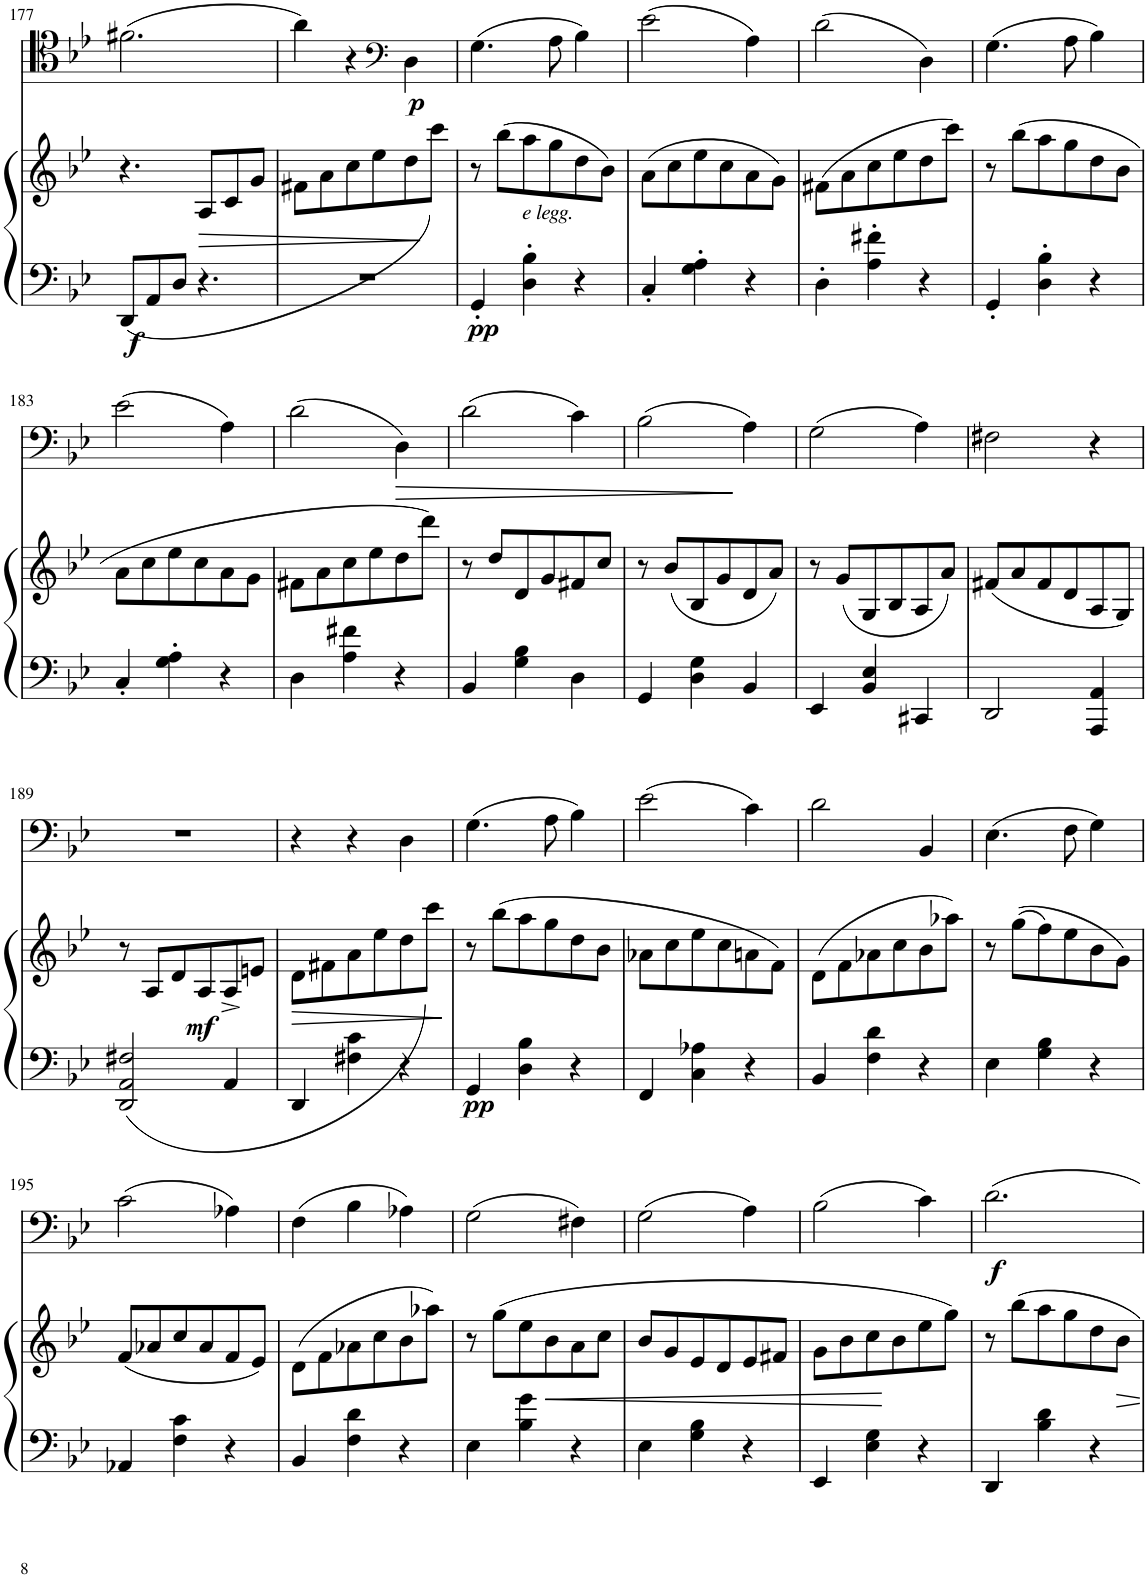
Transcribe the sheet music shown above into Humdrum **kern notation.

**kern	**kern	**dynam	**kern	**dynam
*part2	*part2	*part2	*part1	*part1
*staff3	*staff2	*staff2/3	*staff1	*staff1
*I"Piano	*	*	*I"Cello	*
*I'Pno	*	*	*	*
!!LO:PB:g=z
*clefF4	*clefG2	*	*clefC4	*
*k[b-e-]	*k[b-e-]	*	*k[b-e-]	*
*M3/4	*M3/4	*	*M3/4	*
=177	=177	=177	=177	=177
!	!	!LO:DY:b=2	!	!
8DD/L	4.r	f	(2.f#X\	.
8AA/	.	.	.	.
8D/J	.	.	.	.
!	!	!LO:HP:b	!	!
4.r	8A/L	>	.	.
.	8c/	.	.	.
.	8g/J	.	.	.
=178	=178	=178	=178	=178
2.r	8f#X\L	.	4a\)	.
.	8a\	.	.	.
.	8cc\	.	4r	.
.	8ee-\	.	.	.
*	*	*	*clefF4	*
!	!	!	!	!LO:DY:b
.	8dd\	.	4D\	p
.	8ccc\J	]	.	.
=179	=179	=179	=179	=179
!	!	!LO:DY:b=2	!	!
4GG'/	8r	pp	(4.G\	.
.	(8bb-\L	.	.	.
!LO:TX:a:i:t=e legg.	!	!	!	!
4D\' 4B-\'	8aa\	.	.	.
.	8gg\	.	8A\	.
4r	8dd\	.	4B-\)	.
.	8b-\J)	.	.	.
=180	=180	=180	=180	=180
4C'/	(8a\L	.	(2e-\	.
.	8cc\	.	.	.
4G\' 4A\'	8ee-\	.	.	.
.	8cc\	.	.	.
4r	8a\	.	4A\)	.
.	8g\J)	.	.	.
=181	=181	=181	=181	=181
4D'\	(8f#X\L	.	(2d\	.
.	8a\	.	.	.
4A\' 4f#X\'	8cc\	.	.	.
.	8ee-\	.	.	.
4r	8dd\	.	4D\)	.
.	8ccc\J)	.	.	.
=182	=182	=182	=182	=182
4GG'/	8r	.	(4.G\	.
.	(8bb-\L	.	.	.
4D\' 4B-\'	8aa\	.	.	.
.	8gg\	.	8A\	.
4r	8dd\	.	4B-\)	.
.	8b-\J	.	.	.
!!LO:LB:g=z
=183	=183	=183	=183	=183
4C'/	8a\L	.	(2e-\	.
.	8cc\	.	.	.
4G\' 4A\'	8ee-\	.	.	.
.	8cc\	.	.	.
4r	8a\	.	4A\)	.
.	8g\J	.	.	.
=184	=184	=184	=184	=184
4D\	8f#X\L	.	(2d\	.
.	8a\	.	.	.
4A\ 4f#X\	8cc\	.	.	.
.	8ee-\	.	.	.
!	!	!	!	!LO:HP:b
4r	8dd\	.	4D\)	>
.	8ddd\J)	.	.	.
=185	=185	=185	=185	=185
4BB-/	8r	.	(2d\	.
.	8dd/L	.	.	.
4G\ 4B-\	8d/	.	.	.
.	8g/	.	.	.
4D\	8f#X/	.	4c\)	.
.	8cc/J	.	.	.
=186	=186	=186	=186	=186
4GG/	8r	.	(2B-\	.
.	(8b-/L	.	.	.
4D\ 4G\	8B-/	.	.	.
.	8g/	.	.	.
4BB-/	8d/	.	4A\)	]
.	8a/J)	.	.	.
=187	=187	=187	=187	=187
4EE-/	8r	.	(2G\	.
.	(8g/L	.	.	.
4BB-/ 4E-/	8G/	.	.	.
.	8B-/	.	.	.
4CC#X/	8A/	.	4A\)	.
.	8a/J)	.	.	.
=188	=188	=188	=188	=188
2DD/	(8f#X/L	.	2F#X\	.
.	8a/	.	.	.
.	8f#/	.	.	.
.	8d/	.	.	.
4AAA/ 4AA/	8A/	.	4r	.
.	8G/J)	.	.	.
!!LO:LB:g=z
=189	=189	=189	=189	=189
(2DD/ 2AA/ 2F#X/	8r	.	2.r	.
.	8A/L	.	.	.
.	8d/	.	.	.
!	!	!LO:DY:b	!	!
.	8A/	mf	.	.
4AA/	8A^/	.	.	.
.	8en/J	.	.	.
=190	=190	=190	=190	=190
!	!	!LO:HP:b	!	!
4DD/	8d\L	>	4r	.
.	8f#X\	.	.	.
4F#X\ 4c\	8a\	.	4r	.
.	8ee-\	.	.	.
4r	8dd\	.	4D\	.
.	8ccc\J)	.	.	.
.	.	]	.	.
=191	=191	=191	=191	=191
!	!	!LO:DY:b=2	!	!
4GG/	8r	pp	(4.G\	.
.	(8bb-\L	.	.	.
4D\ 4B-\	8aa\	.	.	.
.	8gg\	.	8A\	.
4r	8dd\	.	4B-\)	.
.	8b-\J	.	.	.
=192	=192	=192	=192	=192
4FF/	8a-X\L	.	(2e-\	.
.	8cc\	.	.	.
4C\ 4A-X\	8ee-\	.	.	.
.	8cc\	.	.	.
4r	8an\	.	4c\)	.
.	8f\J)	.	.	.
=193	=193	=193	=193	=193
4BB-/	(8d\L	.	2d\	.
.	8f\	.	.	.
4F\ 4d\	8a-X\	.	.	.
.	8cc\	.	.	.
4r	8b-\	.	4BB-/	.
.	8aa-X\J)	.	.	.
=194	=194	=194	=194	=194
4E-\	8r	.	(4.E-\	.
.	((8gg\L	.	.	.
4G\ 4B-\	8ff\)	.	.	.
.	8ee-\	.	8F\	.
4r	8b-\	.	4G\)	.
.	8g\J)	.	.	.
!!LO:LB:g=z
=195	=195	=195	=195	=195
4AA-X/	(8f/L	.	(2c\	.
.	8a-X/	.	.	.
4F\ 4c\	8cc/	.	.	.
.	8a-/	.	.	.
4r	8f/	.	4A-X\)	.
.	8e-/J)	.	.	.
=196	=196	=196	=196	=196
4BB-/	(8d\L	.	(4F\	.
.	8f\	.	.	.
4F\ 4d\	8a-X\	.	4B-\	.
.	8cc\	.	.	.
4r	8b-\	.	4A-X\)	.
.	8aa-X\J)	.	.	.
=197	=197	=197	=197	=197
4E-\	8r	.	(2G\	.
.	(8gg\L	.	.	.
4B-\ 4g\	8ee-\	.	.	.
!	!	!LO:HP:b	!	!
.	8b-\	<	.	.
4r	8a\	.	4F#X\)	.
.	8cc\J	.	.	.
=198	=198	=198	=198	=198
4E-\	8b-/L	.	(2G\	.
.	8g/	.	.	.
4G\ 4B-\	8e-/	.	.	.
.	8d/	.	.	.
4r	8e-/	.	4A\)	.
.	8f#X/J	.	.	.
=199	=199	=199	=199	=199
4EE-/	8g\L	.	(2B-\	.
.	8b-\	.	.	.
4E-\ 4G\	8cc\	.	.	.
.	8b-\	[	.	.
4r	8ee-\	.	4c\)	.
.	8gg\J)	.	.	.
=200	=200	=200	=200	=200
!	!	!	!	!LO:DY:b
4DD/	8r	.	2.d\	f
.	8bb-\L	.	.	.
4B-\ 4d\	8aa\	.	.	.
.	8gg\	.	.	.
4r	8dd\	.	.	.
.	8b-\J	.	.	.
=	=	=	=	=
*-	*-	*-	*-	*-
